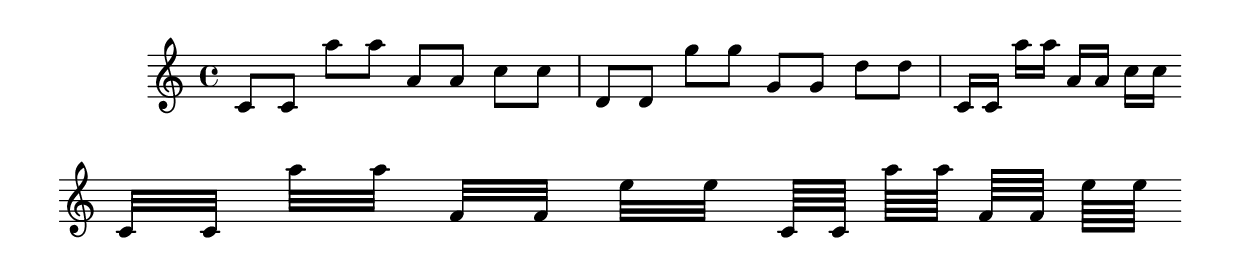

\version "2.3.4"

\header{

    texidoc = "In this test for beam quant positions for horizontal beams,
staff lines should be covered in all cases. For 32nd beams, the free stem
lengths are between 2 and 1.5."

}

\score{
	\relative c' { 
		 c8[ c]  a''[ a]
		 a,[ a]  c[ c]
		 d,8[ d]  g'[ g]
		 g,[ g]  d'[ d]
		 c,16[ c]  a''[ a]
		 a,[ a ]  c[ c]
		\break
		 c,32[  c]  a''[ a]
		 f,[ f]  e'[ e]
		 c,64[ c]  a''[ a]
		 f,[ f]  e'[ e]
		\break
	}
}


